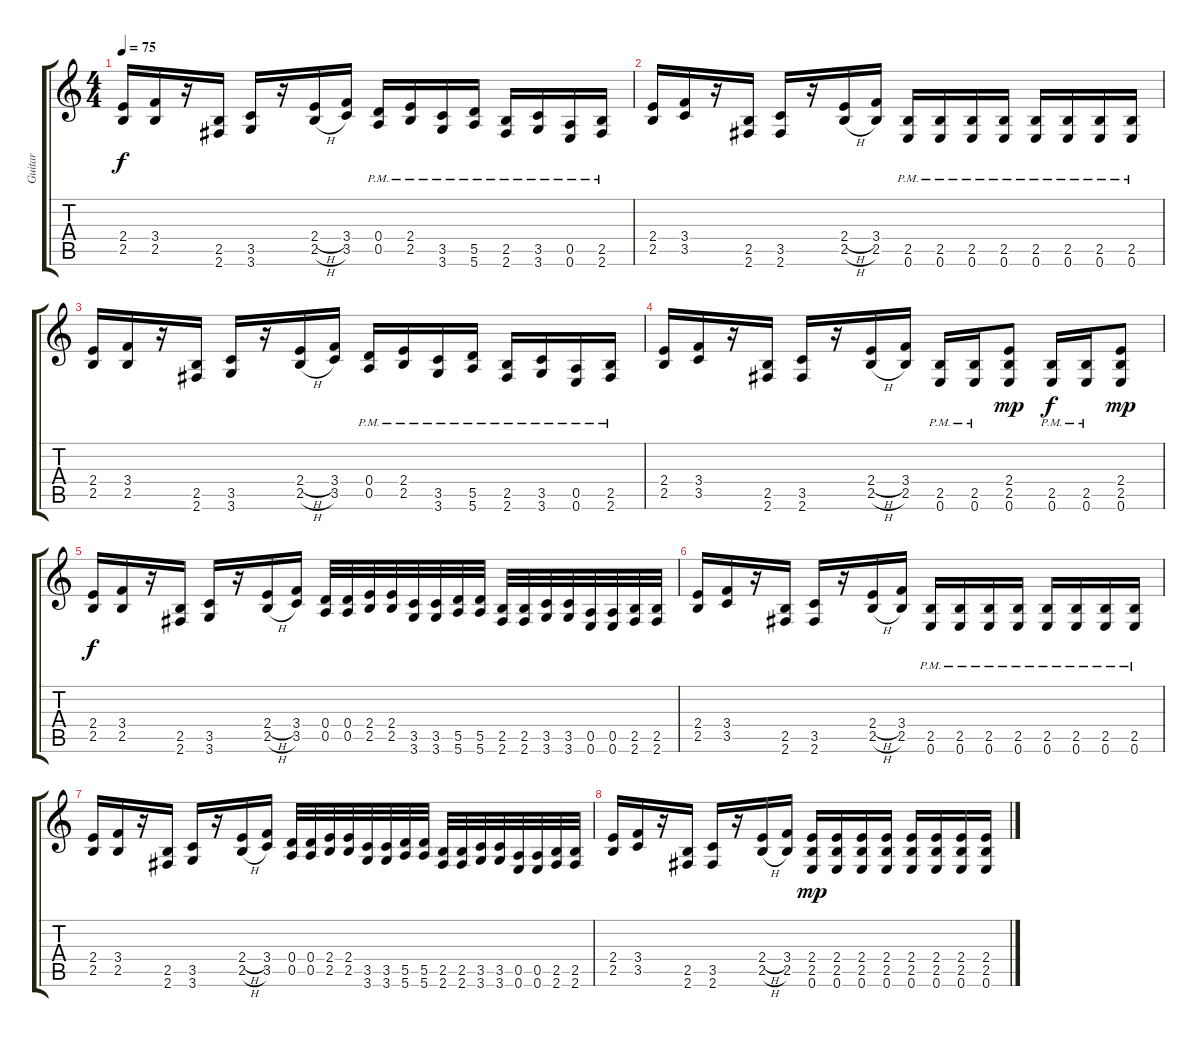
\track ("Guitar" "Guitar") {instrument overdrivenguitar}
\staff {score tabs}
\tuning (E4 B3 G3 D3 A2 E2) {hide}
\ts (4 4)
\tempo 75
\clef g2
\ks c
(2.4 2.5).16{dy f volume 15} (3.4 2.5).16 r.16 (2.5 2.6).16 (3.5 3.6).16 r.16 (2.4{h} 2.5{h}).16 (3.4 3.5).16 (0.4{pm} 0.5).16 (2.4{pm} 2.5).16 (3.5{pm} 3.6).16 (5.5{pm} 5.6).16 (2.5{pm} 2.6).16 (3.5{pm} 3.6).16 (0.5{pm} 0.6).16 (2.5{pm} 2.6).16 |
(2.4 2.5).16 (3.4 3.5).16 r.16 (2.5 2.6).16 (3.5 2.6).16 r.16 (2.4{h} 2.5{h}).16 (3.4 2.5).16 (2.5{pm} 0.6).16 (2.5{pm} 0.6).16 (2.5{pm} 0.6).16 (2.5{pm} 0.6).16 (2.5{pm} 0.6).16 (2.5{pm} 0.6).16 (2.5{pm} 0.6).16 (2.5{pm} 0.6).16 |
(2.4 2.5).16 (3.4 2.5).16 r.16 (2.5 2.6).16 (3.5 3.6).16 r.16 (2.4{h} 2.5{h}).16 (3.4 3.5).16 (0.4{pm} 0.5).16 (2.4{pm} 2.5).16 (3.5{pm} 3.6).16 (5.5{pm} 5.6).16 (2.5{pm} 2.6).16 (3.5{pm} 3.6).16 (0.5{pm} 0.6).16 (2.5{pm} 2.6).16 |
(2.4 2.5).16 (3.4 3.5).16 r.16 (2.5 2.6).16 (3.5 2.6).16 r.16 (2.4{h} 2.5{h}).16 (3.4 2.5).16 (2.5{pm} 0.6).16 (2.5{pm} 0.6).16 (2.4 2.5 0.6).8{dy mp} (2.5{pm} 0.6).16{dy f} (2.5{pm} 0.6).16 (2.4 2.5 0.6).8{dy mp} |
(2.4 2.5).16{dy f} (3.4 2.5).16 r.16 (2.5 2.6).16 (3.5 3.6).16 r.16 (2.4{h} 2.5{h}).16 (3.4 3.5).16 (0.4 0.5).32 (0.4 0.5).32 (2.4 2.5).32 (2.4 2.5).32 (3.5 3.6).32 (3.5 3.6).32 (5.5 5.6).32 (5.5 5.6).32 (2.5 2.6).32 (2.5 2.6).32 (3.5 3.6).32 (3.5 3.6).32 (0.5 0.6).32 (0.5 0.6).32 (2.5 2.6).32 (2.5 2.6).32 |
(2.4 2.5).16 (3.4 3.5).16 r.16 (2.5 2.6).16 (3.5 2.6).16 r.16 (2.4{h} 2.5{h}).16 (3.4 2.5).16 (2.5{pm} 0.6).16 (2.5{pm} 0.6).16 (2.5{pm} 0.6).16 (2.5{pm} 0.6).16 (2.5{pm} 0.6).16 (2.5{pm} 0.6).16 (2.5{pm} 0.6).16 (2.5{pm} 0.6).16 |
(2.4 2.5).16 (3.4 2.5).16 r.16 (2.5 2.6).16 (3.5 3.6).16 r.16 (2.4{h} 2.5{h}).16 (3.4 3.5).16 (0.4 0.5).32 (0.4 0.5).32 (2.4 2.5).32 (2.4 2.5).32 (3.5 3.6).32 (3.5 3.6).32 (5.5 5.6).32 (5.5 5.6).32 (2.5 2.6).32 (2.5 2.6).32 (3.5 3.6).32 (3.5 3.6).32 (0.5 0.6).32 (0.5 0.6).32 (2.5 2.6).32 (2.5 2.6).32 |
(2.4 2.5).16 (3.4 3.5).16 r.16 (2.5 2.6).16 (3.5 2.6).16 r.16 (2.4{h} 2.5{h}).16 (3.4 2.5).16 (2.4 2.5 0.6).16{dy mp} (2.4 2.5 0.6).16 (2.4 2.5 0.6).16 (2.4 2.5 0.6).16 (2.4 2.5 0.6).16 (2.4 2.5 0.6).16 (2.4 2.5 0.6).16 (2.4 2.5 0.6).16
